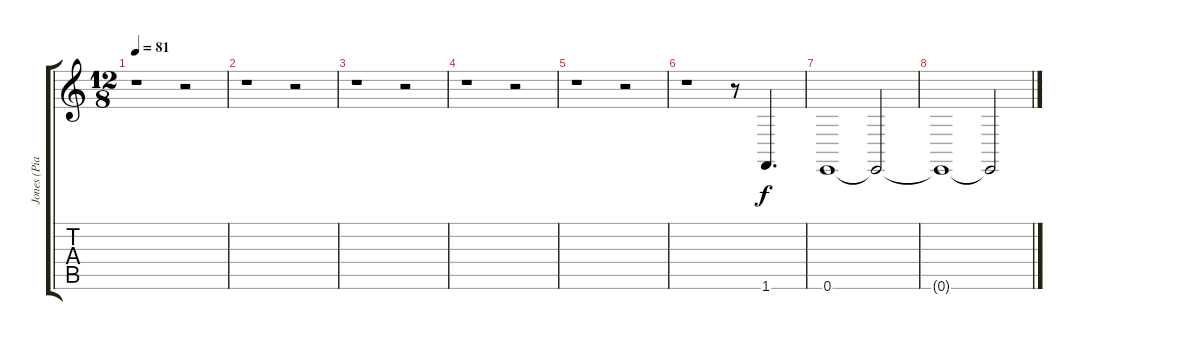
\track ("Jones (Piano 2)" "Jones (Pia") {instrument electricpiano1}
\staff {score tabs}
\tuning (E4 B3 G3 D3 A2 E2) {hide}
\ts (12 8)
\tempo 81
\clef g2
\ks c
r.1{dy f} r.2 |
r.1 r.2 |
r.1 r.2 |
r.1 r.2 |
r.1 r.2 |
r.1 r.8 1.6.4{d} |
0.6.1 0.6{t}.2 |
0.6{t}.1 0.6{t}.2
